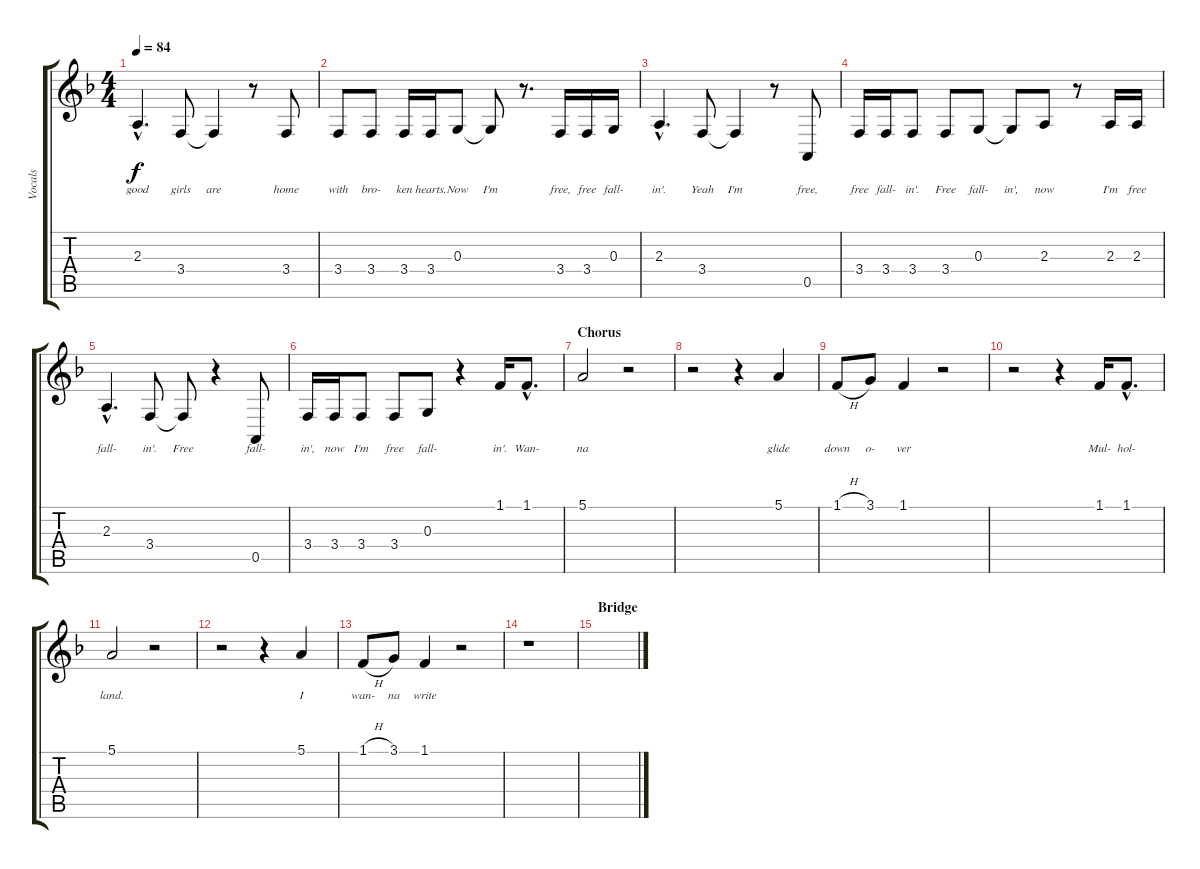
\track ("Vocals" "Vocals") {instrument altosax}
\staff {score tabs}
\tuning (E4 B3 G3 D3 A2 E2) {hide}
\ts (4 4)
\tempo 84
\clef g2
\ks f
2.3{hac}.4{d lyrics (0 "good") lyrics (1 "") lyrics (2 "") lyrics (3 "") lyrics (4 "") dy f} 3.4.8{lyrics (0 "girls") lyrics (1 "") lyrics (2 "") lyrics (3 "") lyrics (4 "")} 3.4{t}.4{lyrics (0 "are") lyrics (1 "") lyrics (2 "") lyrics (3 "") lyrics (4 "")} r.8 3.4.8{lyrics (0 "home") lyrics (1 "") lyrics (2 "") lyrics (3 "") lyrics (4 "")} |
3.4.8{lyrics (0 "with") lyrics (1 "") lyrics (2 "") lyrics (3 "") lyrics (4 "")} 3.4.8{lyrics (0 "bro-") lyrics (1 "") lyrics (2 "") lyrics (3 "") lyrics (4 "")} 3.4.16{lyrics (0 "ken") lyrics (1 "") lyrics (2 "") lyrics (3 "") lyrics (4 "")} 3.4.16{lyrics (0 "hearts.") lyrics (1 "") lyrics (2 "") lyrics (3 "") lyrics (4 "")} 0.3.8{lyrics (0 "Now") lyrics (1 "") lyrics (2 "") lyrics (3 "") lyrics (4 "")} 0.3{t}.8{lyrics (0 "I'm") lyrics (1 "") lyrics (2 "") lyrics (3 "") lyrics (4 "")} r.8{d} 3.4.16{lyrics (0 "free,") lyrics (1 "") lyrics (2 "") lyrics (3 "") lyrics (4 "")} 3.4.16{lyrics (0 "free") lyrics (1 "") lyrics (2 "") lyrics (3 "") lyrics (4 "")} 0.3.16{lyrics (0 "fall-") lyrics (1 "") lyrics (2 "") lyrics (3 "") lyrics (4 "")} |
2.3{hac}.4{d lyrics (0 "in'.") lyrics (1 "") lyrics (2 "") lyrics (3 "") lyrics (4 "")} 3.4.8{lyrics (0 "Yeah") lyrics (1 "") lyrics (2 "") lyrics (3 "") lyrics (4 "")} 3.4{t}.4{lyrics (0 "I'm") lyrics (1 "") lyrics (2 "") lyrics (3 "") lyrics (4 "")} r.8 0.5.8{lyrics (0 "free,") lyrics (1 "") lyrics (2 "") lyrics (3 "") lyrics (4 "")} |
3.4.16{lyrics (0 "free") lyrics (1 "") lyrics (2 "") lyrics (3 "") lyrics (4 "")} 3.4.16{lyrics (0 "fall-") lyrics (1 "") lyrics (2 "") lyrics (3 "") lyrics (4 "")} 3.4.8{lyrics (0 "in'.") lyrics (1 "") lyrics (2 "") lyrics (3 "") lyrics (4 "")} 3.4.8{lyrics (0 "Free") lyrics (1 "") lyrics (2 "") lyrics (3 "") lyrics (4 "")} 0.3.8{lyrics (0 "fall-") lyrics (1 "") lyrics (2 "") lyrics (3 "") lyrics (4 "")} 0.3{t}.8{lyrics (0 "in',") lyrics (1 "") lyrics (2 "") lyrics (3 "") lyrics (4 "")} 2.3.8{lyrics (0 "now") lyrics (1 "") lyrics (2 "") lyrics (3 "") lyrics (4 "")} r.8 2.3.16{lyrics (0 "I'm") lyrics (1 "") lyrics (2 "") lyrics (3 "") lyrics (4 "")} 2.3.16{lyrics (0 "free") lyrics (1 "") lyrics (2 "") lyrics (3 "") lyrics (4 "")} |
2.3{hac}.4{d lyrics (0 "fall-") lyrics (1 "") lyrics (2 "") lyrics (3 "") lyrics (4 "")} 3.4.8{lyrics (0 "in'.") lyrics (1 "") lyrics (2 "") lyrics (3 "") lyrics (4 "")} 3.4{t}.8{lyrics (0 "Free") lyrics (1 "") lyrics (2 "") lyrics (3 "") lyrics (4 "")} r.4 0.5.8{lyrics (0 "fall-") lyrics (1 "") lyrics (2 "") lyrics (3 "") lyrics (4 "")} |
3.4.16{lyrics (0 "in',") lyrics (1 "") lyrics (2 "") lyrics (3 "") lyrics (4 "")} 3.4.16{lyrics (0 "now") lyrics (1 "") lyrics (2 "") lyrics (3 "") lyrics (4 "")} 3.4.8{lyrics (0 "I'm") lyrics (1 "") lyrics (2 "") lyrics (3 "") lyrics (4 "")} 3.4.8{lyrics (0 "free") lyrics (1 "") lyrics (2 "") lyrics (3 "") lyrics (4 "")} 0.3.8{lyrics (0 "fall-") lyrics (1 "") lyrics (2 "") lyrics (3 "") lyrics (4 "")} r.4 1.1.16{lyrics (0 "in'.") lyrics (1 "") lyrics (2 "") lyrics (3 "") lyrics (4 "")} 1.1{hac}.8{d lyrics (0 "Wan-") lyrics (1 "") lyrics (2 "") lyrics (3 "") lyrics (4 "")} |
\section ("" "Chorus")
5.1.2{lyrics (0 "na") lyrics (1 "") lyrics (2 "") lyrics (3 "") lyrics (4 "")} r.2 |
r.2 r.4 5.1.4{lyrics (0 "glide") lyrics (1 "") lyrics (2 "") lyrics (3 "") lyrics (4 "")} |
1.1{h}.8{lyrics (0 "down") lyrics (1 "") lyrics (2 "") lyrics (3 "") lyrics (4 "")} 3.1.8{lyrics (0 "o-") lyrics (1 "") lyrics (2 "") lyrics (3 "") lyrics (4 "")} 1.1.4{lyrics (0 "ver") lyrics (1 "") lyrics (2 "") lyrics (3 "") lyrics (4 "")} r.2 |
r.2 r.4 1.1.16{lyrics (0 "Mul-") lyrics (1 "") lyrics (2 "") lyrics (3 "") lyrics (4 "")} 1.1{hac}.8{d lyrics (0 "hol-") lyrics (1 "") lyrics (2 "") lyrics (3 "") lyrics (4 "")} |
5.1.2{lyrics (0 "land.") lyrics (1 "") lyrics (2 "") lyrics (3 "") lyrics (4 "")} r.2 |
r.2 r.4 5.1.4{lyrics (0 "I") lyrics (1 "") lyrics (2 "") lyrics (3 "") lyrics (4 "")} |
1.1{h}.8{lyrics (0 "wan-") lyrics (1 "") lyrics (2 "") lyrics (3 "") lyrics (4 "")} 3.1.8{lyrics (0 "na") lyrics (1 "") lyrics (2 "") lyrics (3 "") lyrics (4 "")} 1.1.4{lyrics (0 "write") lyrics (1 "") lyrics (2 "") lyrics (3 "") lyrics (4 "")} r.2 |
r.1 |
\section ("" "Bridge")
